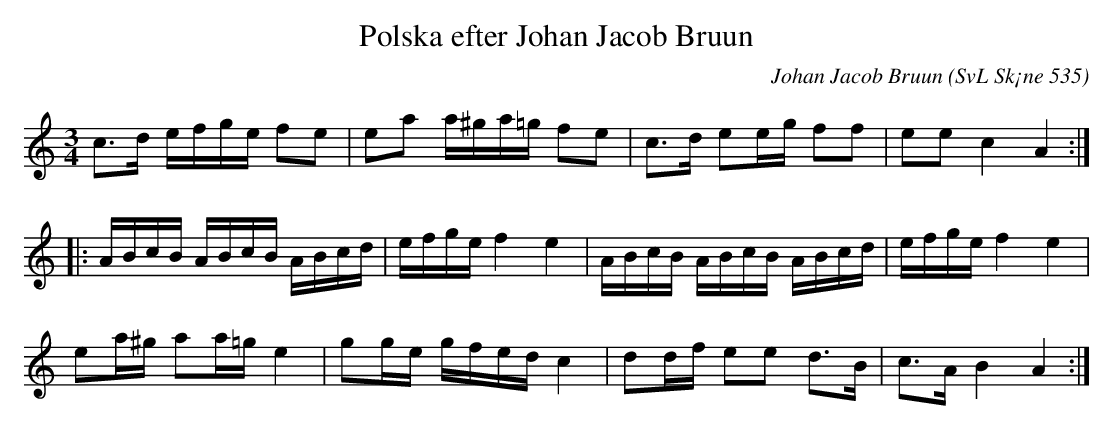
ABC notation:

X:1
T:Polska efter Johan Jacob Bruun
C:Johan Jacob Bruun
O:SvL Sk¡ne 535
M:3/4
L:1/8
K:Am
c3/2d/ e/f/g/e/ fe |ea a/^g/a/=g/ fe |c3/2d/ ee/g/ ff |ee c2 A2 ::
A/B/c/B/ A/B/c/B/ A/B/c/d/ |e/f/g/e/ f2 e2 |A/B/c/B/ A/B/c/B/ A/B/c/d/ |e/f/g/e/ f2 e2 |
ea/^g/ aa/=g/ e2 |gg/e/ g/f/e/d/ c2 |dd/f/ ee d3/2B/ |c3/2A/ B2 A2 :|
